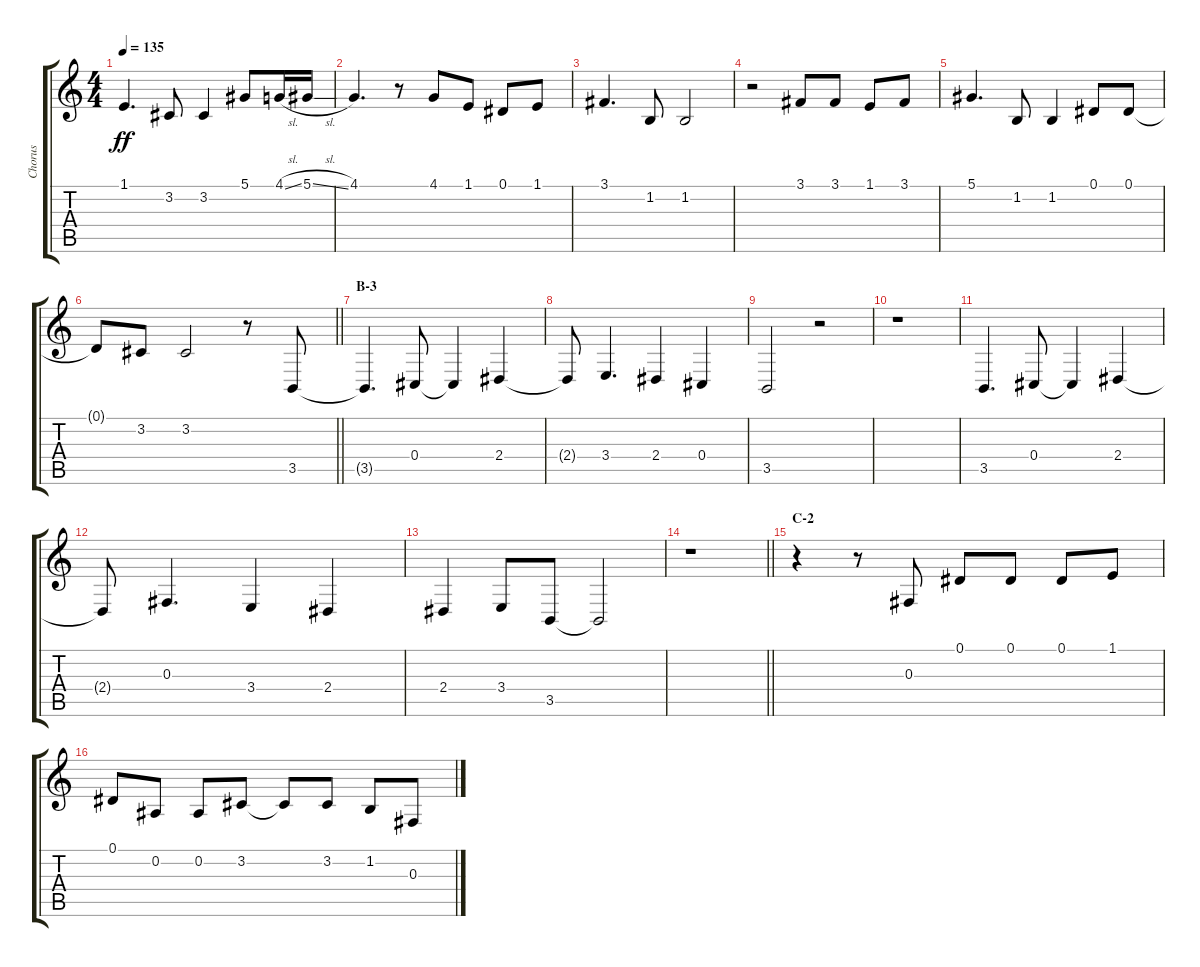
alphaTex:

\track ("Chorus" "Chorus") {instrument voiceoohs}
\staff {score tabs}
\tuning (Eb4 Bb3 Gb3 Db3 Ab2 Eb2) {hide}
\ts (4 4)
\tempo 135
\clef g2
\ks c
1.1.4{d dy ff} 3.2.8 3.2.4 5.1.8 4.1{sl}.16 5.1{sl}.16 |
4.1.4{d} r.8 4.1.8 1.1.8 0.1.8 1.1.8 |
3.1.4{d} 1.2.8 1.2.2 |
r.2 3.1.8 3.1.8 1.1.8 3.1.8 |
5.1.4{d} 1.2.8 1.2.4 0.1.8 0.1.8 |
\barLineRight lightlight
0.1{t}.8 3.2.8 3.2.2 r.8 3.5.8 |
\section ("" "B-3")
3.5{t}.4{d} 0.4.8 0.4{t}.4 2.4.4 |
2.4{t}.8 3.4.4{d} 2.4.4 0.4.4 |
3.5.2 r.2 |
r.1 |
3.5.4{d} 0.4.8 0.4{t}.4 2.4.4 |
2.4{t}.8 0.3.4{d} 3.4.4 2.4.4 |
2.4.4 3.4.8 3.5.8 3.5{t}.2 |
\barLineRight lightlight
r.1 |
\section ("" "C-2")
r.4 r.8 0.3.8 0.1.8 0.1.8 0.1.8 1.1.8 |
0.1.8 0.2.8 0.2.8 3.2.8 3.2{t}.8 3.2.8 1.2.8 0.3.8
